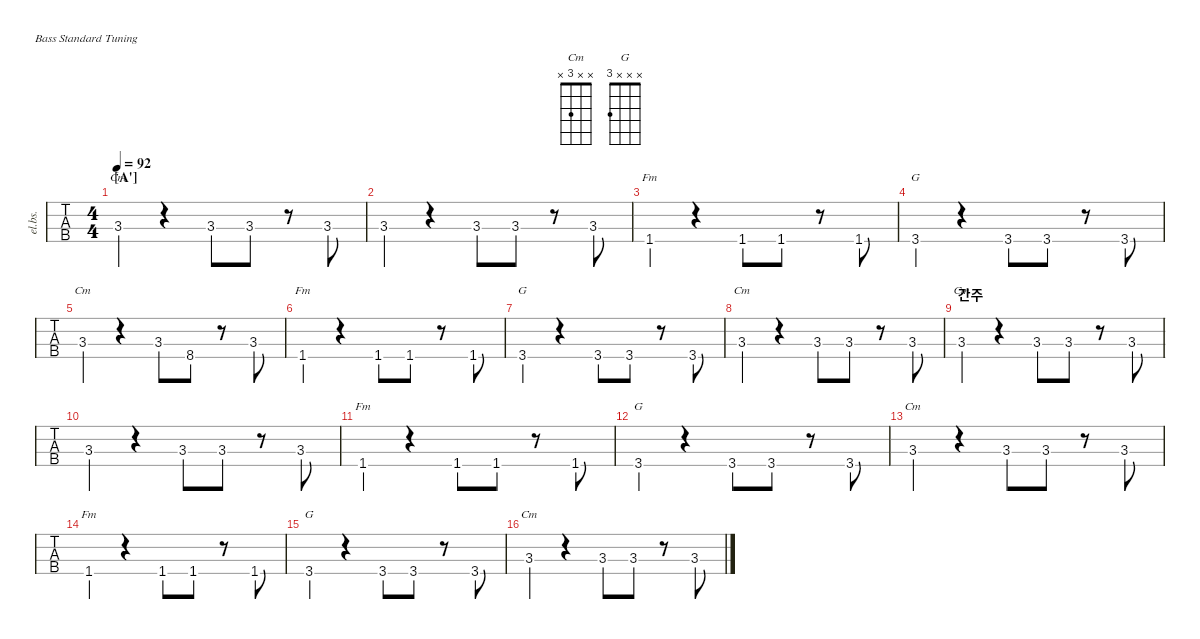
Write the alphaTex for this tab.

\defaultSystemsLayout 4
\hideDynamics
\bracketExtendMode nobrackets
\track ("Electric Bass" "el.bs.") {defaultSystemsLayout 4 instrument electricbassfinger}
\staff {tabs}
\tuning (G2 D2 A1 E1)
\chord ("Cm" x x 3 x) {showdiagram false showfingering false}
\chord ("Fm" x x x 1) {showdiagram false showfingering false}
\chord ("G" x x x 3) {showdiagram false showfingering false}
\chord ("Cm" x x 3 x) {showfingering false}
\chord ("G" x x x 3) {showfingering false}
\ts (4 4)
\section ("A'" "")
\tempo 92
\clef f4
\ks c
3.3.4{ch "Cm" dy mf} r.4 3.3{st}.8 3.3.8 r.8 3.3.8 |
3.3.4 r.4 3.3{st}.8 3.3.8 r.8 3.3.8 |
1.4.4{ch "Fm"} r.4 1.4{st}.8 1.4.8 r.8 1.4.8 |
3.4.4{ch "G"} r.4 3.4{st}.8 3.4.8 r.8 3.4.8 |
3.3.4{ch "Cm"} r.4 3.3{st}.8 8.4.8 r.8 3.3.8 |
1.4.4{ch "Fm"} r.4 1.4{st}.8 1.4.8 r.8 1.4.8 |
3.4.4{ch "G"} r.4 3.4{st}.8 3.4.8 r.8 3.4.8 |
3.3.4{ch "Cm"} r.4 3.3{st}.8 3.3.8 r.8 3.3.8 |
\section ("" "간주")
3.3.4{ch "Cm"} r.4 3.3{st}.8 3.3.8 r.8 3.3.8 |
3.3.4 r.4 3.3{st}.8 3.3.8 r.8 3.3.8 |
1.4.4{ch "Fm"} r.4 1.4{st}.8 1.4.8 r.8 1.4.8 |
3.4.4{ch "G"} r.4 3.4{st}.8 3.4.8 r.8 3.4.8 |
3.3.4{ch "Cm"} r.4 3.3{st}.8 3.3.8 r.8 3.3.8 |
1.4.4{ch "Fm"} r.4 1.4{st}.8 1.4.8 r.8 1.4.8 |
3.4.4{ch "G"} r.4 3.4{st}.8 3.4.8 r.8 3.4.8 |
3.3.4{ch "Cm"} r.4 3.3{st}.8 3.3.8 r.8 3.3.8
